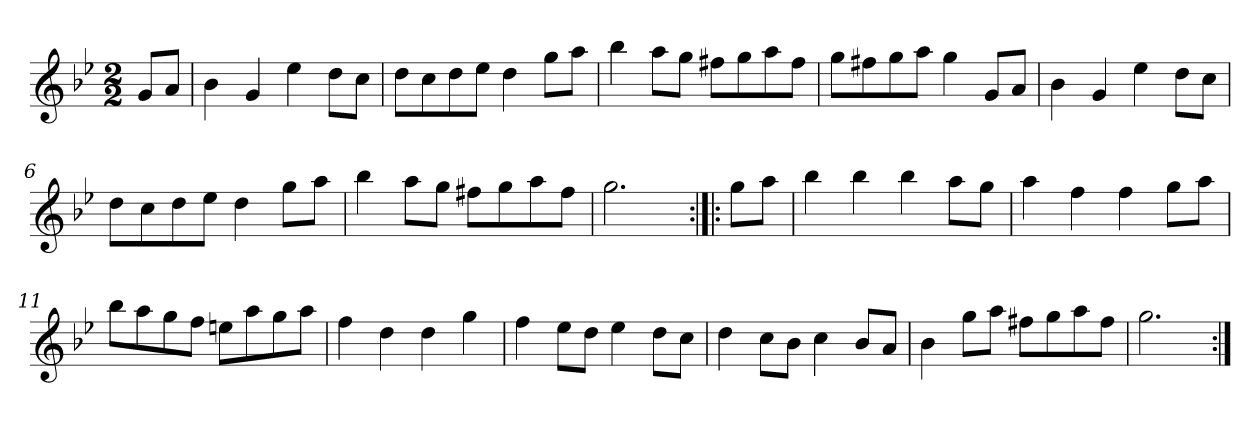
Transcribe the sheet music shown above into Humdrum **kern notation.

**kern
*part1
*staff1
*clefG2
*k[b-e-]
*g:
*M2/2
*MM120
=
8g/L
8a/J
=1
4b-
4g
4ee-
8dd\L
8cc\J
=2
8dd\L
8cc\
8dd\
8ee-\J
4dd
8gg\L
8aa\J
=3
4bb-
8aa\L
8gg\J
8ff#X\L
8gg\
8aa\
8ff#\J
=4
8gg\L
8ff#X\
8gg\
8aa\J
4gg
8g/L
8a/J
=5
4b-
4g
4ee-
8dd\L
8cc\J
=6
8dd\L
8cc\
8dd\
8ee-\J
4dd
8gg\L
8aa\J
=7
4bb-
8aa\L
8gg\J
8ff#X\L
8gg\
8aa\
8ff#\J
=8
2.gg
=:|!|:
8gg\L
8aa\J
=9
4bb-
4bb-
4bb-
8aa\L
8gg\J
=10
4aa
4ff
4ff
8gg\L
8aa\J
=11
8bb-\L
8aa\
8gg\
8ff\J
8een\L
8aa\
8gg\
8aa\J
=12
4ff
4dd
4dd
4gg
=13
4ff
8ee-\L
8dd\J
4ee-
8dd\L
8cc\J
=14
4dd
8cc\L
8b-\J
4cc
8b-/L
8a/J
=15
4b-
8gg\L
8aa\J
8ff#X\L
8gg\
8aa\
8ff#\J
=16
2.gg
=:|!
*-
